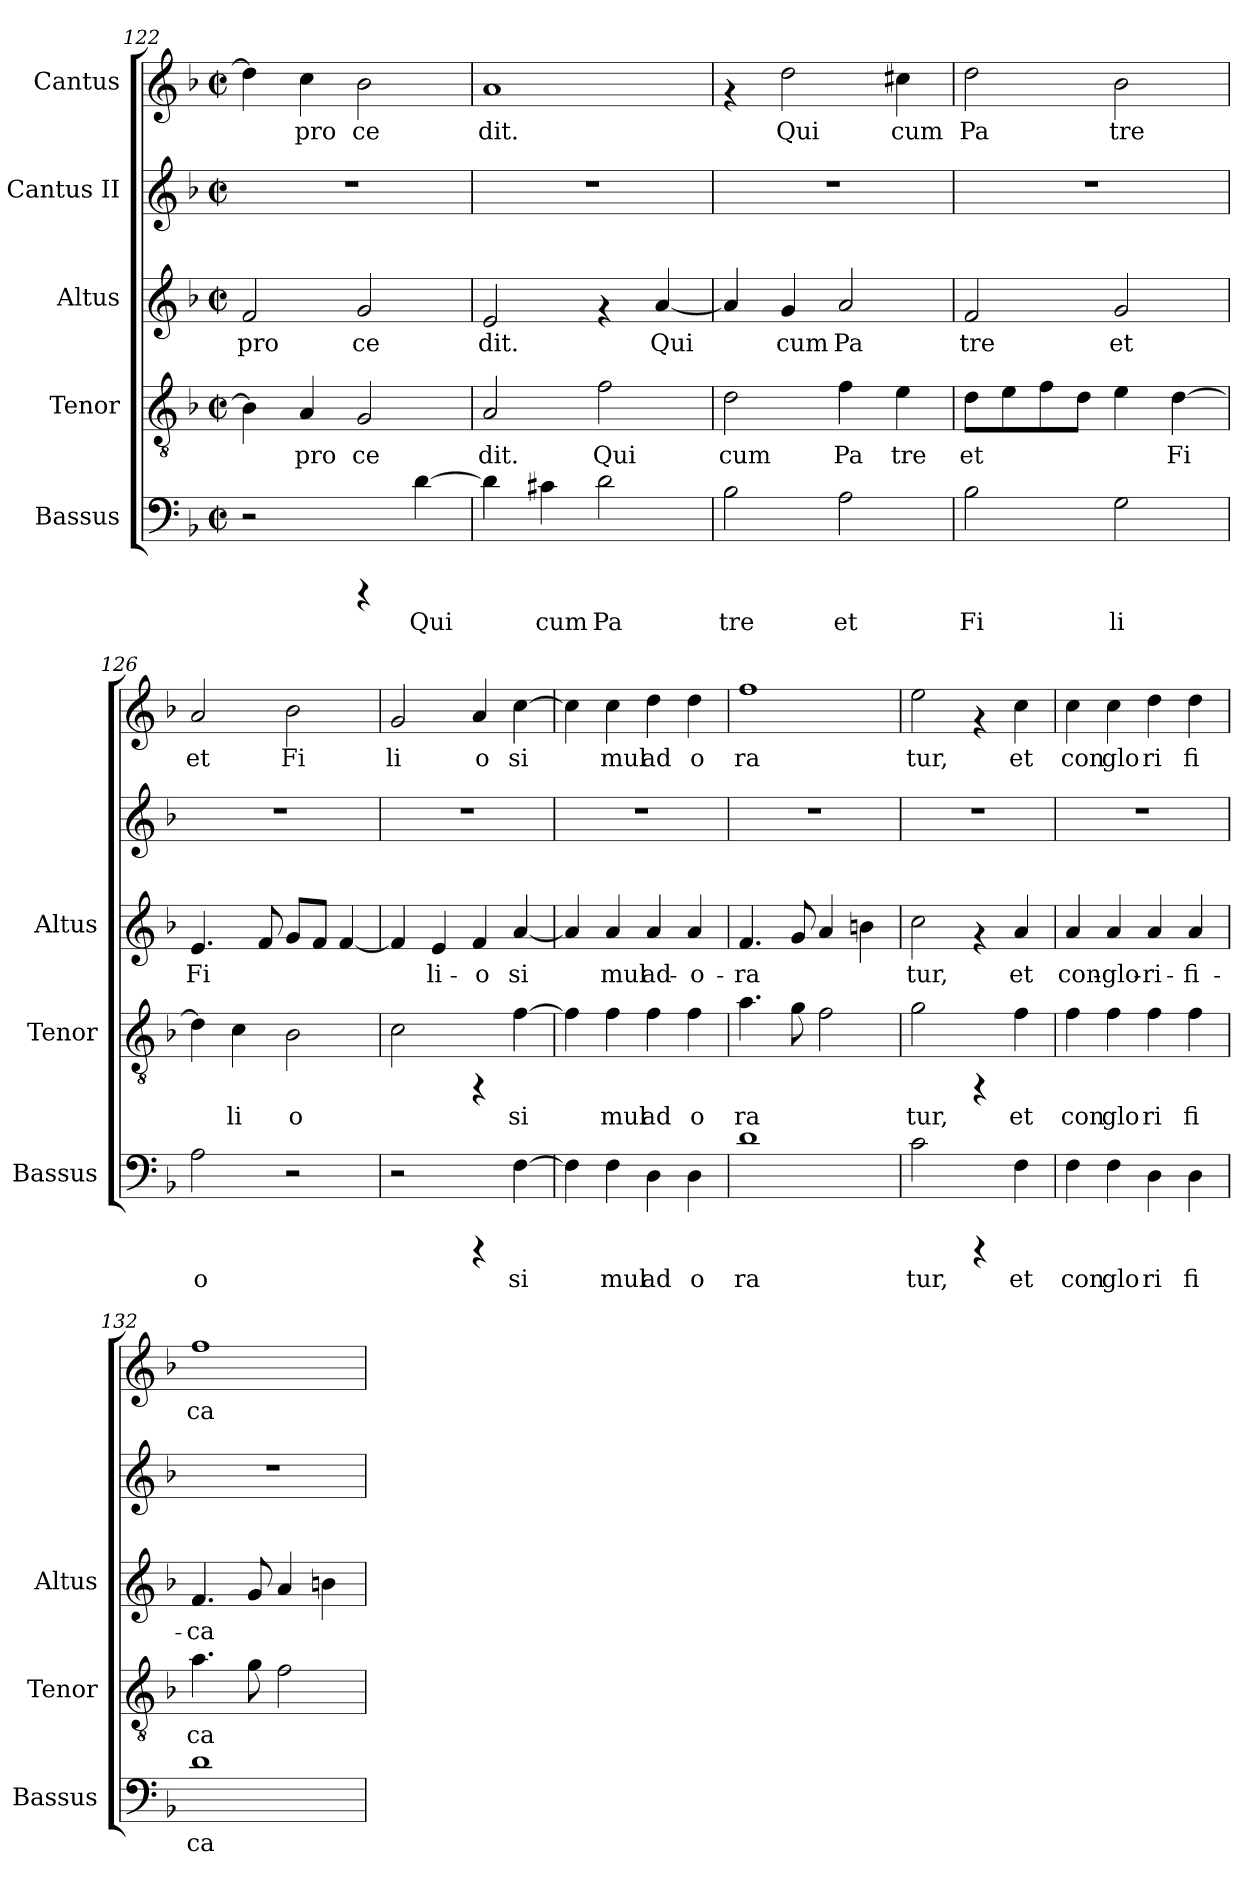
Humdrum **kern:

**kern	**text	**kern	**text	**kern	**text	**kern	**kern	**text
*part5	*part5	*part4	*part4	*part3	*part3	*part2	*part1	*part1
*staff5	*staff5	*staff4	*staff4	*staff3	*staff3	*staff2	*staff1	*staff1
*I"Bassus	*	*I"Tenor	*	*I"Altus	*	*I"Cantus II	*I"Cantus	*
*I'Bassus	*	*I'Tenor	*	*I'Altus	*	*	*	*
*clefF4	*	*clefGv2	*	*clefG2	*	*clefG2	*clefG2	*
*k[b-]	*	*k[b-]	*	*k[b-]	*	*k[b-]	*k[b-]	*
*F:	*	*F:	*	*F:	*	*F:	*F:	*
*M2/2	*	*M2/2	*	*M2/2	*	*M2/2	*M2/2	*
*met(c|)	*	*met(c|)	*	*met(c|)	*	*met(c|)	*met(c|)	*
=122	=122	=122	=122	=122	=122	=122	=122	=122
!	!	!	!LO:LY:b:cj	!	!LO:LY:b:cj	!	!	!LO:LY:b
2r	.	4B-\]	.	2f/	pro	1r	4dd\]	.
!	!	!	!LO:LY:b:cj	!	!	!	!	!LO:LY:b
.	.	4A/	pro	.	.	.	4cc\	pro
!	!	!	!LO:LY:b:cj	!	!LO:LY:b:cj	!	!	!LO:LY:b
4rCCC	.	2G/	ce	2g/	ce	.	2b-\	ce
!	!LO:LY:b	!	!	!	!	!	!	!
[>4d\	Qui	.	.	.	.	.	.	.
=123	=123	=123	=123	=123	=123	=123	=123	=123
!	!LO:LY:b	!	!LO:LY:b:cj	!	!LO:LY:b:cj	!	!	!LO:LY:b
4d\]	.	2A/	dit.	2e/	dit.	1r	1a	dit.
!	!LO:LY:b	!	!	!	!	!	!	!
4c#X\	cum	.	.	.	.	.	.	.
!	!LO:LY:b	!	!LO:LY:b:cj	!	!	!	!	!
2d\	Pa	2f\	Qui	4rf	.	.	.	.
!	!	!	!	!	!LO:LY:b:cj	!	!	!
.	.	.	.	[<4a/	Qui	.	.	.
=124	=124	=124	=124	=124	=124	=124	=124	=124
!	!LO:LY:b	!	!LO:LY:b:cj	!	!LO:LY:b:cj	!	!	!
2B-\	tre	2d\	cum	4a/]	.	1r	4rf	.
!	!	!	!	!	!LO:LY:b:cj	!	!	!LO:LY:b
.	.	.	.	4g/	cum	.	2dd\	Qui
!	!LO:LY:b	!	!LO:LY:b:cj	!	!LO:LY:b:cj	!	!	!
2A\	et	4f\	Pa	2a/	Pa	.	.	.
!	!	!	!LO:LY:b:cj	!	!	!	!	!LO:LY:b
.	.	4e\	tre	.	.	.	4cc#\	cum
=125	=125	=125	=125	=125	=125	=125	=125	=125
!	!LO:LY:b	!	!LO:LY:b:cj	!	!LO:LY:b:cj	!	!	!LO:LY:b
2B-\	Fi	8d\L	et	2f/	tre	1r	2dd\	Pa
!	!	!	!LO:LY:b:cj	!	!	!	!	!
.	.	8e\	.	.	.	.	.	.
!	!	!	!LO:LY:b:cj	!	!	!	!	!
.	.	8f\	.	.	.	.	.	.
!	!	!	!LO:LY:b:cj	!	!	!	!	!
.	.	8d\J	.	.	.	.	.	.
!	!LO:LY:b	!	!LO:LY:b:cj	!	!LO:LY:b:cj	!	!	!LO:LY:b
2G\	li	4e\	.	2g/	et	.	2b-\	tre
!	!	!	!LO:LY:b:cj	!	!	!	!	!
.	.	[>4d\	Fi	.	.	.	.	.
=126	=126	=126	=126	=126	=126	=126	=126	=126
!	!LO:LY:b	!	!LO:LY:b:cj	!	!LO:LY:b:cj	!	!	!LO:LY:b
2A\	o	4d\]	.	4.e/	Fi	1r	2a/	et
!	!	!	!LO:LY:b:cj	!	!	!	!	!
.	.	4c\	li	.	.	.	.	.
!	!	!	!	!	!LO:LY:b:cj	!	!	!
.	.	.	.	8f/	.	.	.	.
!	!	!	!LO:LY:b:cj	!	!LO:LY:b:cj	!	!	!LO:LY:b
2r	.	2B-\	o	8g/L	.	.	2b-\	Fi
!	!	!	!	!	!LO:LY:b:cj	!	!	!
.	.	.	.	8f/J	.	.	.	.
!	!	!	!	!	!LO:LY:b:cj	!	!	!
.	.	.	.	[>4f/	.	.	.	.
!!LO:PB:g=z
=127	=127	=127	=127	=127	=127	=127	=127	=127
!	!	!	!LO:LY:b:cj	!	!LO:LY:b:cj	!	!	!LO:LY:b
2r	.	2c\	.	4f/]	.	1r	2g/	li
!	!	!	!	!	!LO:LY:b:cj	!	!	!
.	.	.	.	4e/	li-	.	.	.
!	!	!	!	!	!LO:LY:b:cj	!	!	!LO:LY:b
4rCCC	.	4rFF	.	4f/	-o	.	4a/	o
!	!LO:LY:b	!	!LO:LY:b:cj	!	!LO:LY:b:cj	!	!	!LO:LY:b
[>4F\	si	[>4f\	si	[<4a/	si-	.	[>4cc\	si
=128	=128	=128	=128	=128	=128	=128	=128	=128
!	!LO:LY:b	!	!LO:LY:b:cj	!	!LO:LY:b:cj	!	!	!LO:LY:b
4F\]	.	4f\]	.	4a/]	--	1r	4cc\]	.
!	!LO:LY:b	!	!LO:LY:b:cj	!	!LO:LY:b:cj	!	!	!LO:LY:b
4F\	mul	4f\	mul	4a/	-mul	.	4cc\	mul
!	!LO:LY:b	!	!LO:LY:b:cj	!	!LO:LY:b:cj	!	!	!LO:LY:b
4D\	ad	4f\	ad	4a/	ad-	.	4dd\	ad
!	!LO:LY:b	!	!LO:LY:b:cj	!	!LO:LY:b:cj	!	!	!LO:LY:b
4D\	o	4f\	o	4a/	-o-	.	4dd\	o
=129	=129	=129	=129	=129	=129	=129	=129	=129
!	!LO:LY:b	!	!LO:LY:b:cj	!	!LO:LY:b:cj	!	!	!LO:LY:b
1d	ra	4.a\	ra	4.f/	-ra-	1r	1ff	ra
!	!	!	!LO:LY:b:cj	!	!LO:LY:b:cj	!	!	!
.	.	8g\	.	8g/	--	.	.	.
!	!	!	!LO:LY:b:cj	!	!LO:LY:b:cj	!	!	!
.	.	2f\	.	4a/	--	.	.	.
!	!	!	!	!	!LO:LY:b:cj	!	!	!
.	.	.	.	4bn\	--	.	.	.
=130	=130	=130	=130	=130	=130	=130	=130	=130
!	!LO:LY:b	!	!LO:LY:b:cj	!	!LO:LY:b:cj	!	!	!LO:LY:b
2c\	tur,	2g\	tur,	2cc\	-tur,	1r	2ee\	tur,
4rCCC	.	4rFF	.	4rf	.	.	4rf	.
!	!LO:LY:b	!	!LO:LY:b:cj	!	!LO:LY:b:cj	!	!	!LO:LY:b
4F\	et	4f\	et	4a/	et	.	4cc\	et
=131	=131	=131	=131	=131	=131	=131	=131	=131
!	!LO:LY:b	!	!LO:LY:b:cj	!	!LO:LY:b:cj	!	!	!LO:LY:b
4F\	con	4f\	con	4a/	con-	1r	4cc\	con
!	!LO:LY:b	!	!LO:LY:b:cj	!	!LO:LY:b:cj	!	!	!LO:LY:b
4F\	glo	4f\	glo	4a/	-glo-	.	4cc\	glo
!	!LO:LY:b	!	!LO:LY:b:cj	!	!LO:LY:b:cj	!	!	!LO:LY:b
4D\	ri	4f\	ri	4a/	-ri-	.	4dd\	ri
!	!LO:LY:b	!	!LO:LY:b:cj	!	!LO:LY:b:cj	!	!	!LO:LY:b
4D\	fi	4f\	fi	4a/	-fi-	.	4dd\	fi
=132	=132	=132	=132	=132	=132	=132	=132	=132
!	!LO:LY:b	!	!LO:LY:b:cj	!	!LO:LY:b:cj	!	!	!LO:LY:b
1d	ca	4.a\	ca	4.f/	-ca-	1r	1ff	ca
!	!	!	!LO:LY:b:cj	!	!LO:LY:b:cj	!	!	!
.	.	8g\	.	8g/	--	.	.	.
!	!	!	!LO:LY:b:cj	!	!LO:LY:b:cj	!	!	!
.	.	2f\	.	4a/	--	.	.	.
!	!	!	!	!	!LO:LY:b:cj	!	!	!
.	.	.	.	4bn\	--	.	.	.
=	=	=	=	=	=	=	=	=
*-	*-	*-	*-	*-	*-	*-	*-	*-
